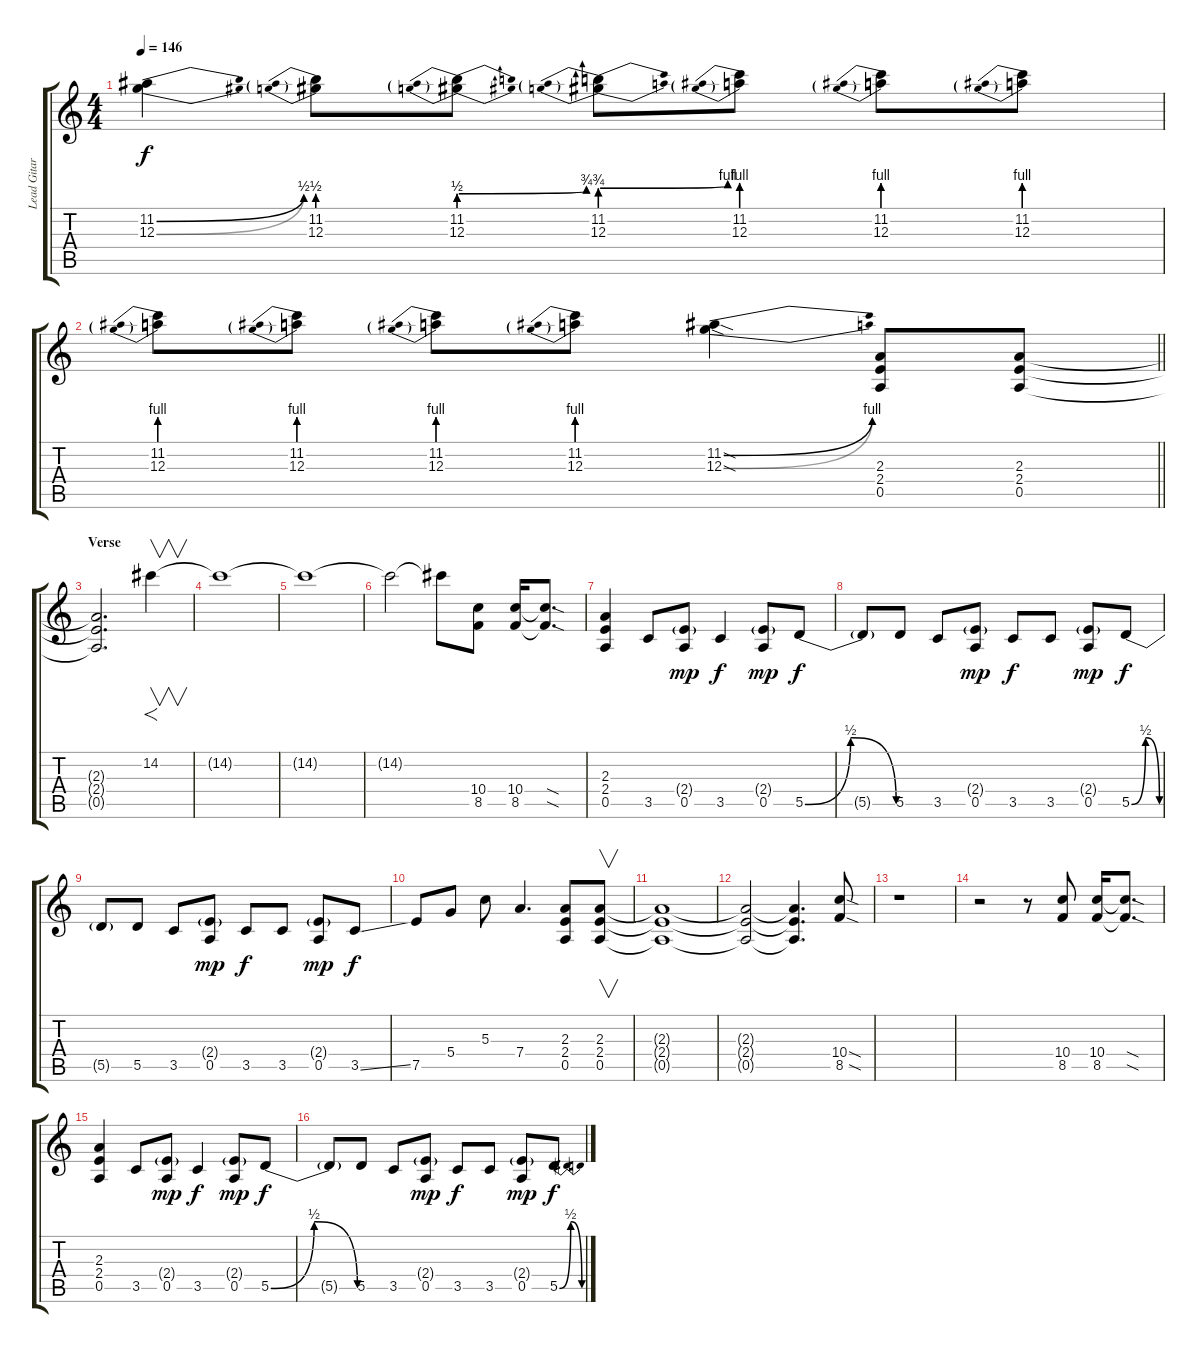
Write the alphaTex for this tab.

\track ("Lead Gitara" "Lead Gitar") {instrument overdrivenguitar}
\staff {score tabs}
\tuning (E4 B3 G3 D3 A2 E2) {hide}
\ts (4 4)
\section ("" "")
\tempo 146
\clef g2
\ks c
(11.2{be (bend 0 0 60 2)} 12.3{be (bend 0 0 60 2)}).4{dy f} (11.2{be (prebend 0 2 60 2)} 12.3{be (prebend 0 2 60 2)}).8 (11.2{be (prebendbend 0 2 60 3)} 12.3{be (prebendbend 0 2 60 3)}).8 (11.2{be (prebendbend 0 3 60 4)} 12.3{be (prebendbend 0 3 60 4)}).8 (11.2{be (prebend 0 4 60 4)} 12.3{be (prebend 0 4 60 4)}).8 (11.2{be (prebend 0 4 60 4)} 12.3{be (prebend 0 4 60 4)}).8 (11.2{be (prebend 0 4 60 4)} 12.3{be (prebend 0 4 60 4)}).8 |
\barLineRight lightlight
(11.2{be (prebend 0 4 60 4)} 12.3{be (prebend 0 4 60 4)}).8 (11.2{be (prebend 0 4 60 4)} 12.3{be (prebend 0 4 60 4)}).8 (11.2{be (prebend 0 4 60 4)} 12.3{be (prebend 0 4 60 4)}).8 (11.2{be (prebend 0 4 60 4)} 12.3{be (prebend 0 4 60 4)}).8 (11.2{be (bend 0 0 60 4) sod} 12.3{be (bend 0 0 60 4) sod}).4 (2.3 2.4 0.5).8 (2.3 2.4 0.5).8 |
\section ("" "Verse")
(2.3{t} 2.4{t} 0.5{t}).2{d volume 7} 14.2.4{f v} |
14.2{t}.1 |
14.2{t}.1 |
14.2{t}.2 14.2{t}.8 (10.4 8.5).8{volume 12} (10.4 8.5).16 (10.4{sod t} 8.5{sod t}).8{d} |
(2.3 2.4 0.5).4 3.5.8 (2.4{g} 0.5).8{dy mp} 3.5.4{dy f} (2.4{g} 0.5).8{dy mp} 5.5{be (bendrelease 0 0 15 2 45 2 60 0)}.8{dy f} |
5.5{t}.8 5.5.8 3.5.8 (2.4{g} 0.5).8{dy mp} 3.5.8{dy f} 3.5.8 (2.4{g} 0.5).8{dy mp} 5.5{be (bendrelease 0 0 15 2 45 2 60 0)}.8{dy f} |
5.5{t}.8 5.5.8 3.5.8 (2.4{g} 0.5).8{dy mp} 3.5.8{dy f} 3.5.8 (2.4{g} 0.5).8{dy mp} 3.5{ss}.8{dy f} |
7.5.8 5.4.8 5.3.8 7.4.4{d} (2.3 2.4 0.5).8 (2.3 2.4 0.5).8{v} |
(2.3{t} 2.4{t} 0.5{t}).1{volume 4} |
(2.3{t} 2.4{t} 0.5{t}).2 (2.3{t} 2.4{t} 0.5{t}).4{d} (10.4{sod} 8.5{sod}).8 |
r.1 |
r.2 r.8 (10.4 8.5).8{volume 12} (10.4 8.5).16 (10.4{sod t} 8.5{sod t}).8{d} |
(2.3 2.4 0.5).4 3.5.8 (2.4{g} 0.5).8{dy mp} 3.5.4{dy f} (2.4{g} 0.5).8{dy mp} 5.5{be (bendrelease 0 0 15 2 45 2 60 0)}.8{dy f} |
5.5{t}.8 5.5.8 3.5.8 (2.4{g} 0.5).8{dy mp} 3.5.8{dy f} 3.5.8 (2.4{g} 0.5).8{dy mp} 5.5{be (bendrelease 0 0 15 2 45 2 60 0)}.8{dy f}
